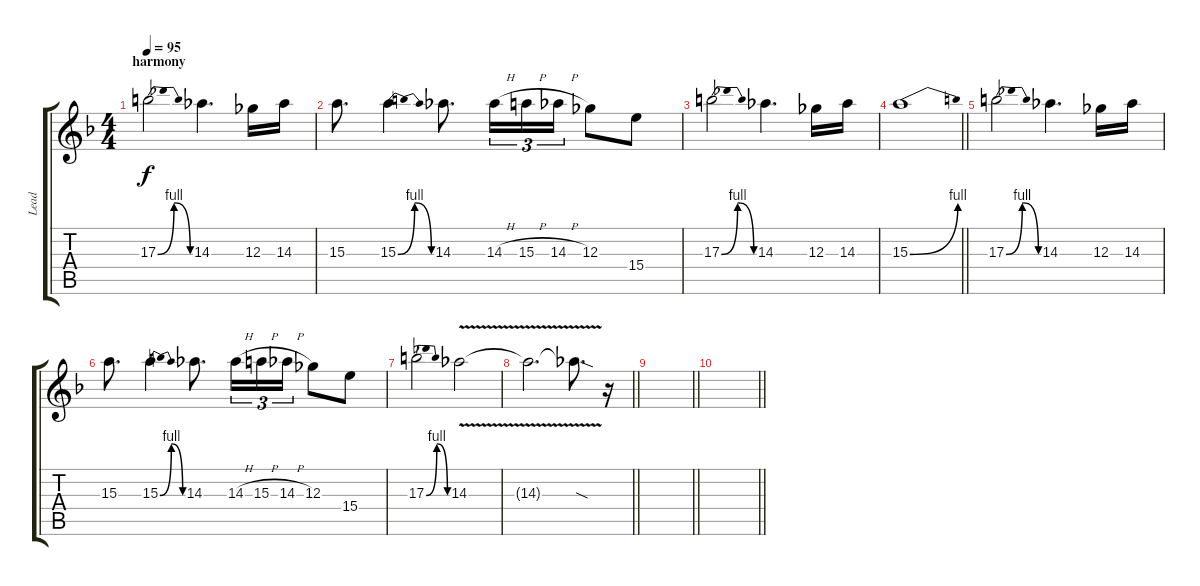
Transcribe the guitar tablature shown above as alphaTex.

\track ("Lead" "Lead") {instrument distortionguitar}
\staff {score tabs}
\tuning (Eb4 Bb3 Gb3 Db3 Ab2 Eb2) {hide}
\ts (4 4)
\section ("" "harmony")
\tempo 95
\clef g2
\ks dminor
17.3{be (bendrelease 0 0 15 4 40 4 60 0)}.2{dy f} 14.3.4{d} 12.3.16 14.3.16 |
15.3.8{d} 15.3{be (bendrelease 0 0 15 4 30 4 60 0)}.4 14.3.8{d} 14.3{h}.16{tu (3 2)} 15.3{h}.16{tu (3 2)} 14.3{h}.16{tu (3 2)} 12.3.8 15.4.8 |
17.3{be (bendrelease 0 0 15 4 40 4 60 0)}.2 14.3.4{d} 12.3.16 14.3.16 |
\barLineRight lightlight
15.3{be (bend 0 0 60 4)}.1 |
17.3{be (bendrelease 0 0 15 4 40 4 60 0)}.2 14.3.4{d} 12.3.16 14.3.16 |
15.3.8{d} 15.3{be (bendrelease 0 0 15 4 30 4 60 0)}.4 14.3.8{d} 14.3{h}.16{tu (3 2)} 15.3{h}.16{tu (3 2)} 14.3{h}.16{tu (3 2)} 12.3.8 15.4.8 |
17.3{be (bendrelease 0 0 15 4 40 4 60 0)}.2 14.3{v}.2 |
\barLineRight lightlight
14.3{v t}.2{d} 14.3{sod t}.8{d} r.16 |
\barLineRight lightlight
|
\barLineRight lightlight
